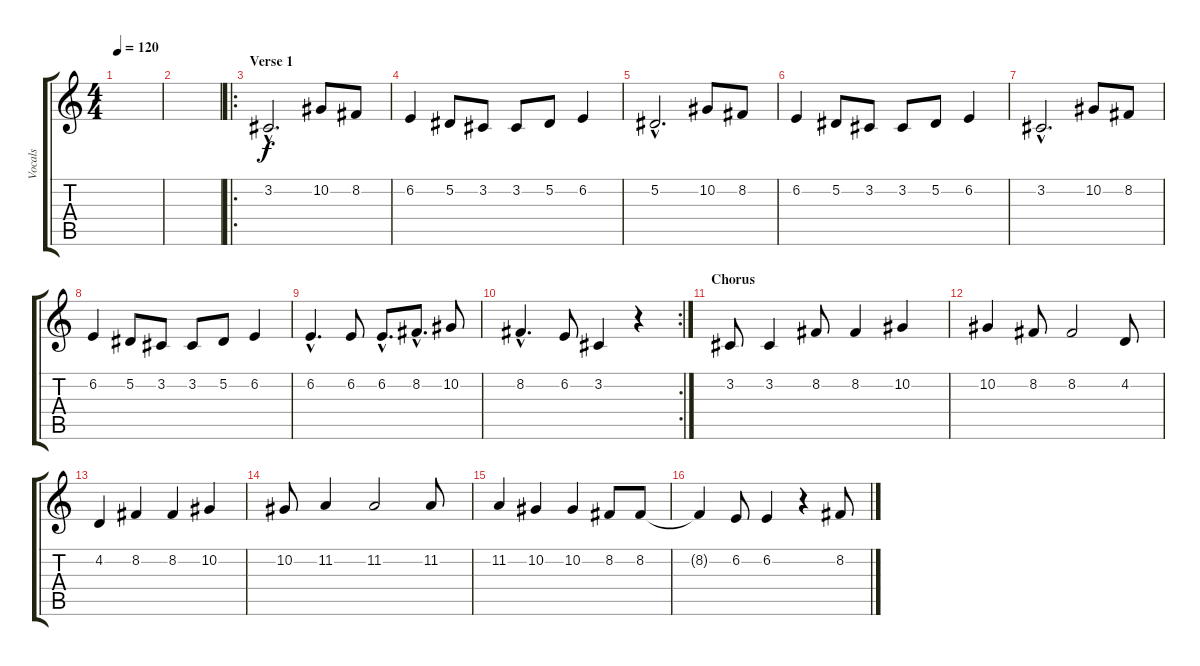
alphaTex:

\track ("Vocals" "Vocals") {instrument altosax}
\staff {score tabs}
\tuning (Eb4 Bb3 Gb3 Db3 Ab2 Eb2) {hide}
\ts (4 4)
\tempo 120
\clef g2
\ks c
|
|
\ro
\section ("" "Verse 1")
3.2{hac}.2{d} 10.2.8 8.2.8 |
6.2.4 5.2.8 3.2.8 3.2.8 5.2.8 6.2.4 |
5.2{hac}.2{d} 10.2.8 8.2.8 |
6.2.4 5.2.8 3.2.8 3.2.8 5.2.8 6.2.4 |
3.2{hac}.2{d} 10.2.8 8.2.8 |
6.2.4 5.2.8 3.2.8 3.2.8 5.2.8 6.2.4 |
6.2{hac}.4{d} 6.2.8 6.2{hac}.8{d} 8.2{hac}.8{d} 10.2.8 |
\rc 2
8.2{hac}.4{d} 6.2.8 3.2.4 r.4 |
\section ("" "Chorus")
3.2.8 3.2.4 8.2.8 8.2.4 10.2.4 |
10.2.4 8.2.8 8.2.2 4.2.8 |
4.2.4 8.2.4 8.2.4 10.2.4 |
10.2.8 11.2.4 11.2.2 11.2.8 |
11.2.4 10.2.4 10.2.4 8.2.8 8.2.8 |
8.2{t}.4 6.2.8 6.2.4 r.4 8.2.8
